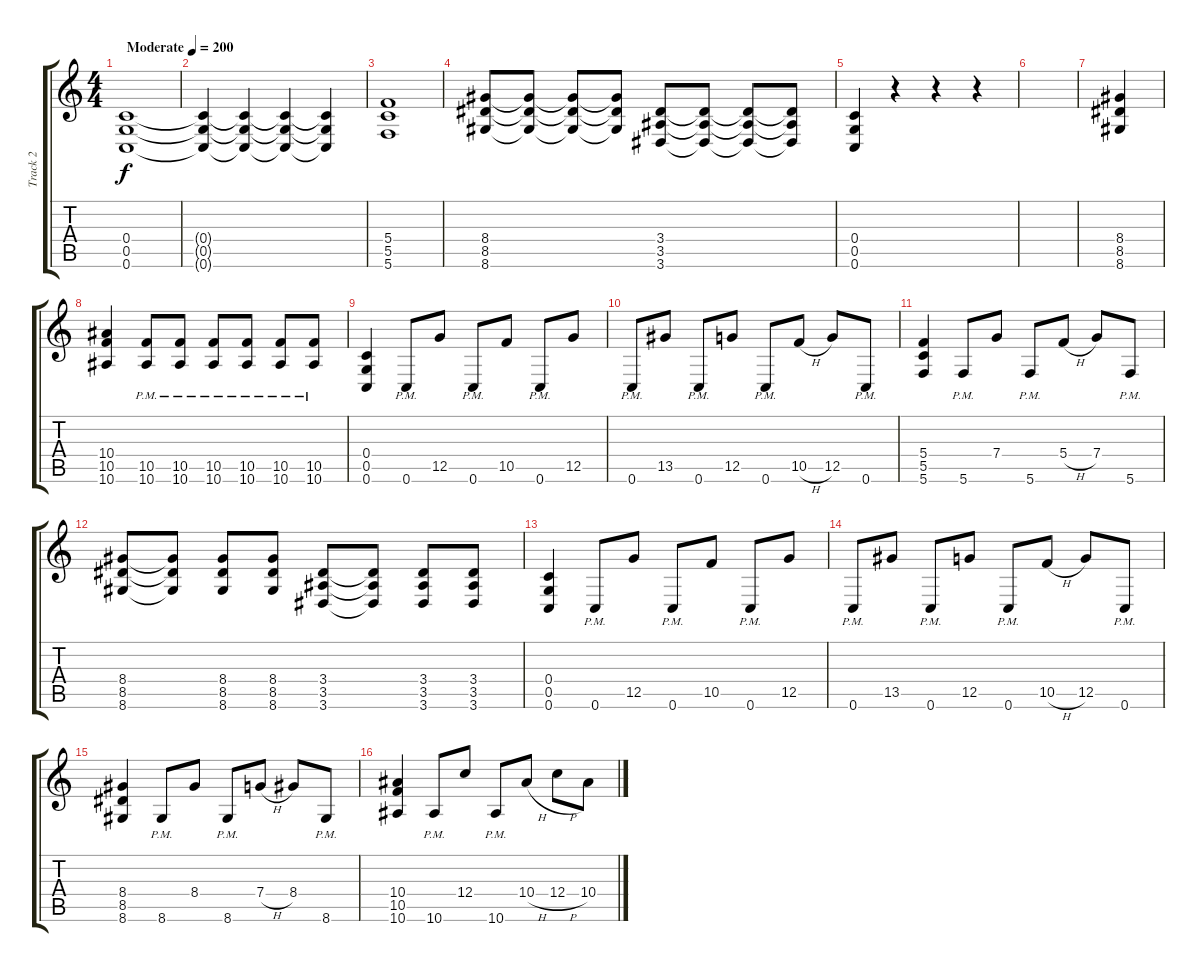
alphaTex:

\track ("Track 2" "Track 2") {instrument overdrivenguitar}
\staff {score tabs}
\tuning (D4 A3 F3 C3 G2 C2) {hide}
\ts (4 4)
\tempo (200 "Moderate")
\clef g2
\ks c
(0.4 0.5 0.6).1{dy f instrument overdrivenguitar} |
(0.4{t} 0.5{t} 0.6{t}).4 (0.4{t} 0.5{t} 0.6{t}).4 (0.4{t} 0.5{t} 0.6{t}).4 (0.4{t} 0.5{t} 0.6{t}).4 |
(5.4 5.5 5.6).1 |
(8.4 8.5 8.6).8 (8.4{t} 8.5{t} 8.6{t}).8 (8.4{t} 8.5{t} 8.6{t}).8 (8.4{t} 8.5{t} 8.6{t}).8 (3.4 3.5 3.6).8 (3.4{t} 3.5{t} 3.6{t}).8 (3.4{t} 3.5{t} 3.6{t}).8 (3.4{t} 3.5{t} 3.6{t}).8 |
(0.4 0.5 0.6).4 r.4 r.4 r.4 |
|
(8.4 8.5 8.6).4 |
(10.4 10.5 10.6).4 (10.5{pm} 10.6{pm}).8 (10.5{pm} 10.6{pm}).8 (10.5{pm} 10.6{pm}).8 (10.5{pm} 10.6{pm}).8 (10.5{pm} 10.6{pm}).8 (10.5{pm} 10.6{pm}).8 |
(0.4 0.5 0.6).4 0.6{pm}.8 12.5.8 0.6{pm}.8 10.5.8 0.6{pm}.8 12.5.8 |
0.6{pm}.8 13.5.8 0.6{pm}.8 12.5.8 0.6{pm}.8 10.5{h}.8 12.5.8 0.6{pm}.8 |
(5.4 5.5 5.6).4 5.6{pm}.8 7.4.8 5.6{pm}.8 5.4{h}.8 7.4.8 5.6{pm}.8 |
(8.4 8.5 8.6).8 (8.4{t} 8.5{t} 8.6{t}).8 (8.4 8.5 8.6).8 (8.4 8.5 8.6).8 (3.4 3.5 3.6).8 (3.4{t} 3.5{t} 3.6{t}).8 (3.4 3.5 3.6).8 (3.4 3.5 3.6).8 |
(0.4 0.5 0.6).4 0.6{pm}.8 12.5.8 0.6{pm}.8 10.5.8 0.6{pm}.8 12.5.8 |
0.6{pm}.8 13.5.8 0.6{pm}.8 12.5.8 0.6{pm}.8 10.5{h}.8 12.5.8 0.6{pm}.8 |
(8.4 8.5 8.6).4 8.6{pm}.8 8.4.8 8.6{pm}.8 7.4{h}.8 8.4.8 8.6{pm}.8 |
(10.4 10.5 10.6).4 10.6{pm}.8 12.4.8 10.6{pm}.8 10.4{h}.8 12.4{h}.8 10.4.8
